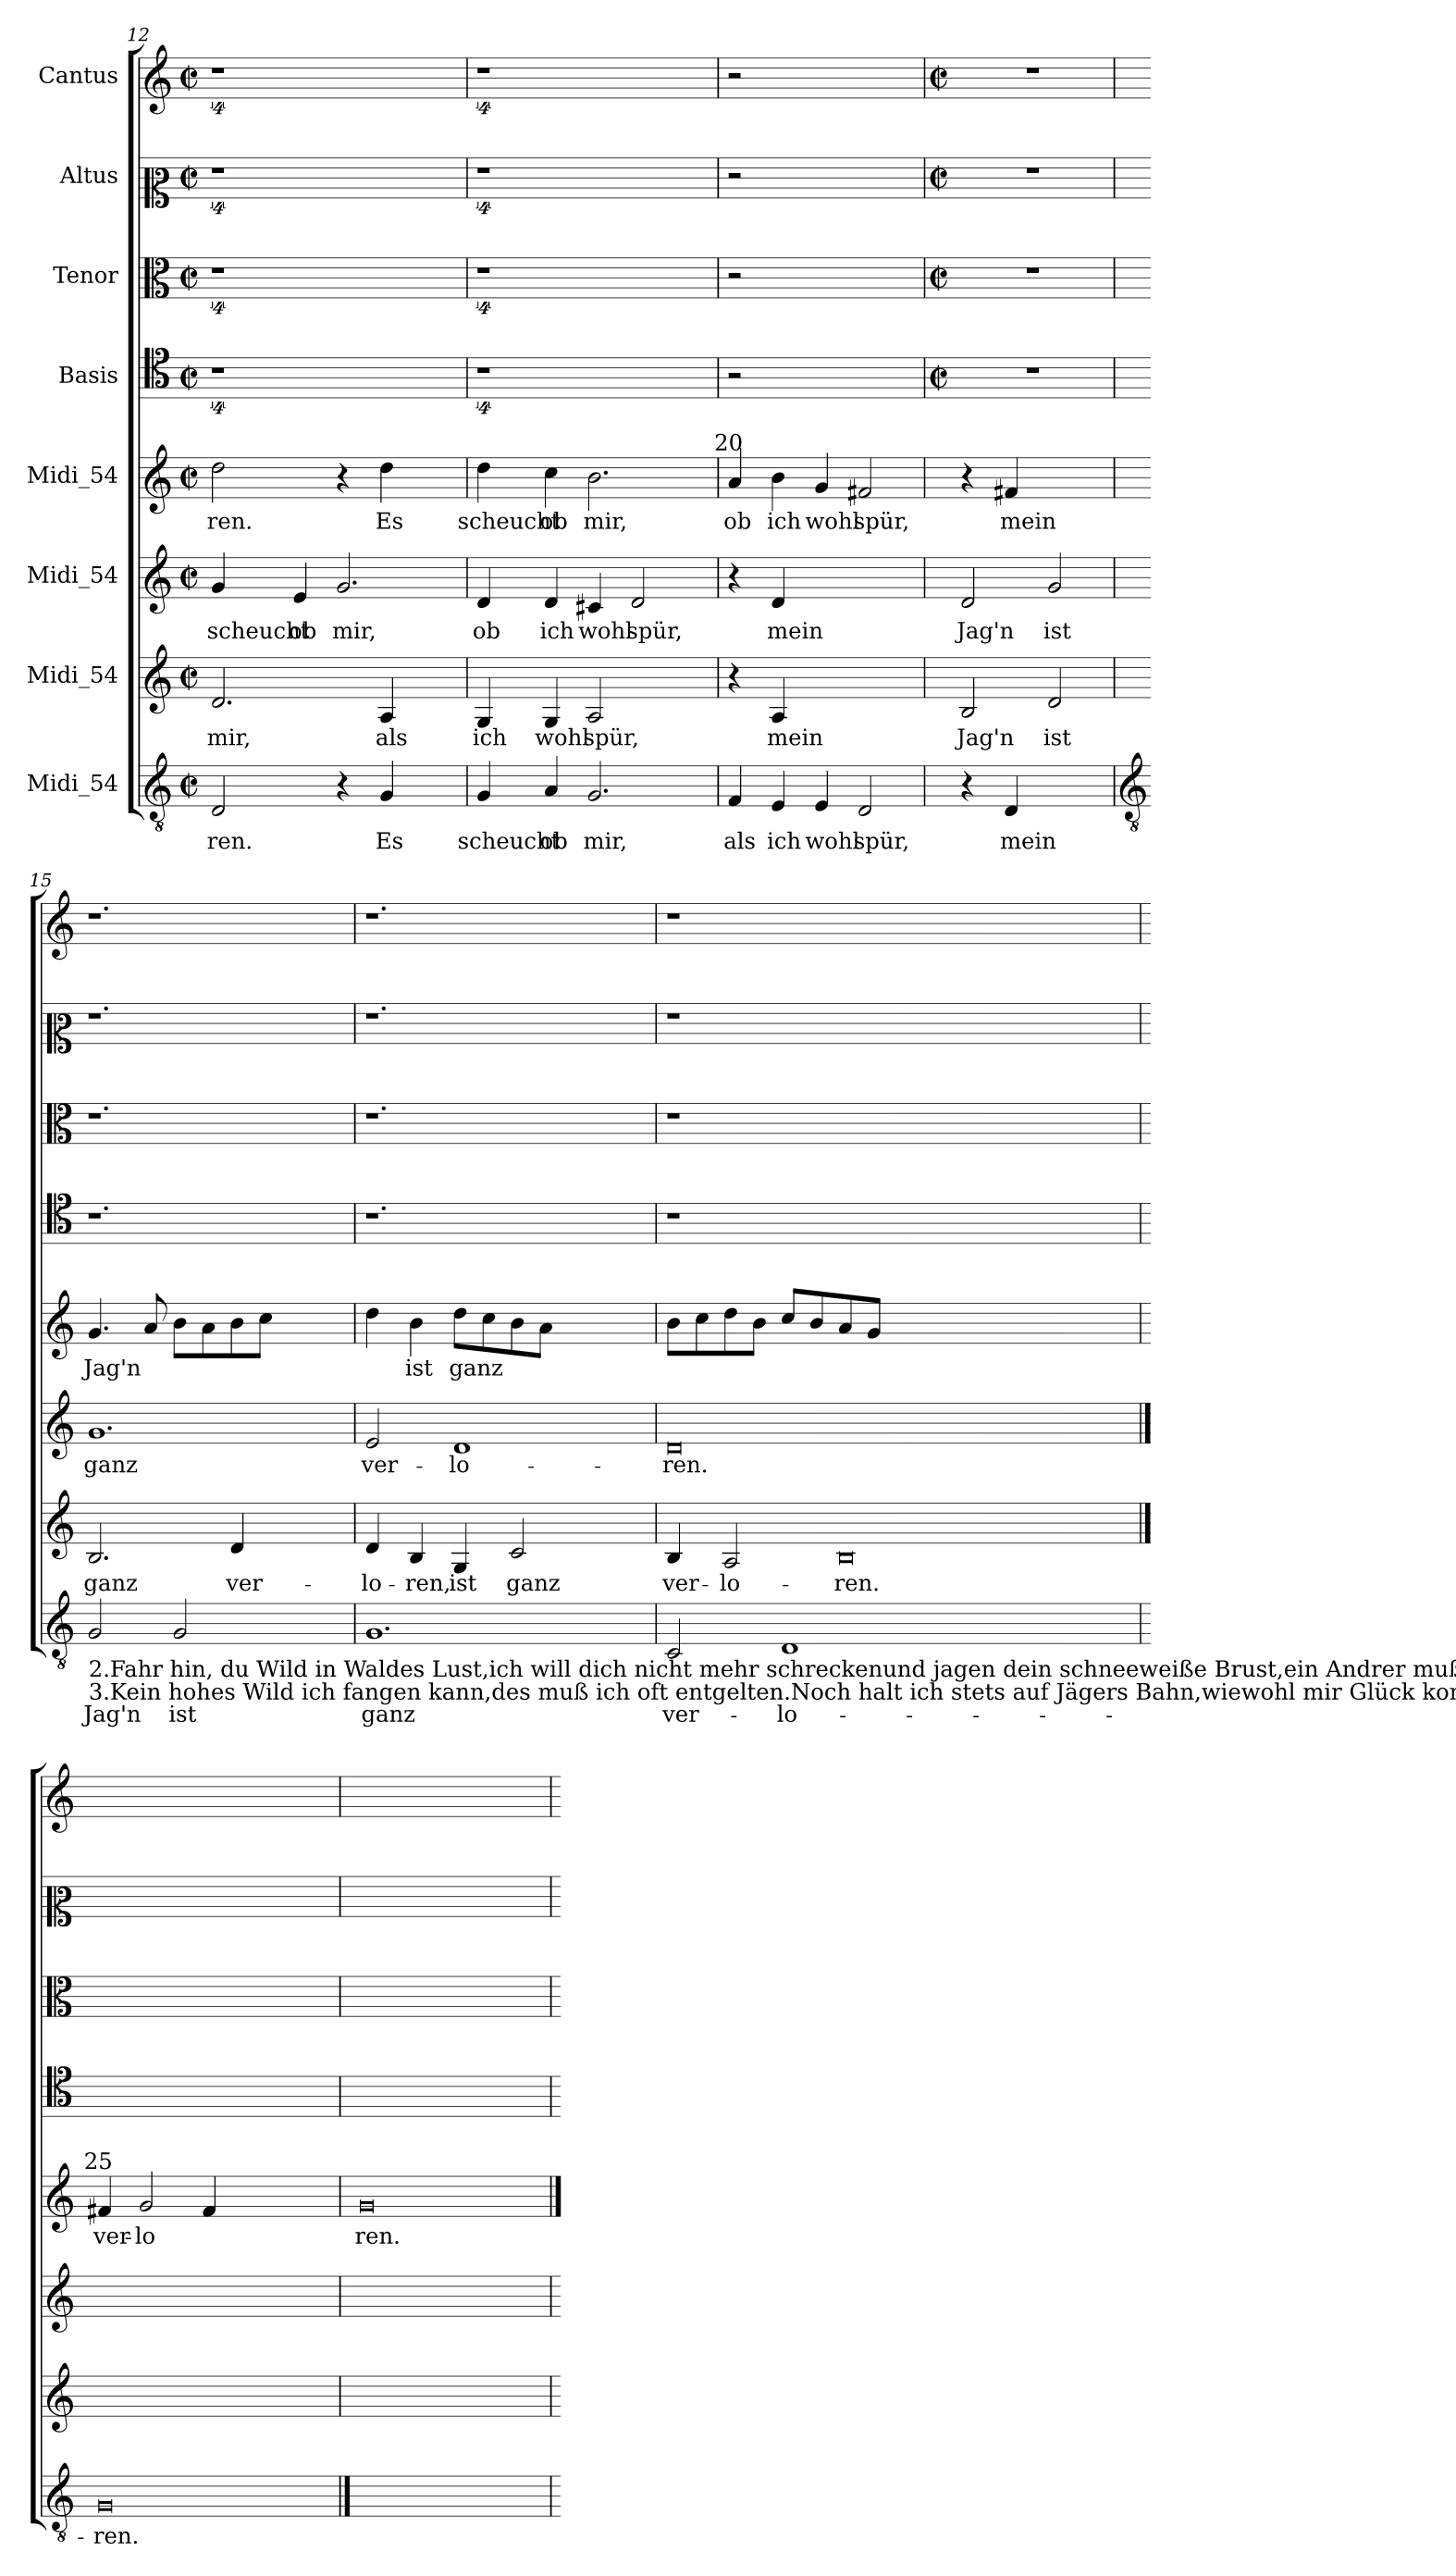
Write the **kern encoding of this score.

**kern	**text	**kern	**text	**kern	**text	**kern	**text	**kern	**kern	**kern	**kern
*part8	*part8	*part7	*part7	*part6	*part6	*part5	*part5	*part4	*part3	*part2	*part1
*staff8	*staff8	*staff7	*staff7	*staff6	*staff6	*staff5	*staff5	*staff4	*staff3	*staff2	*staff1
*I"Midi_54	*	*I"Midi_54	*	*I"Midi_54	*	*I"Midi_54	*	*I"Basis	*I"Tenor	*I"Altus	*I"Cantus
*clefGv2	*	*clefG2	*	*clefG2	*	*clefG2	*	*clefC4	*clefC3	*clefC2	*clefG2
*k[]	*	*k[]	*	*k[]	*	*k[]	*	*k[]	*k[]	*k[]	*k[]
*C:	*	*C:	*	*C:	*	*C:	*	*C:	*C:	*C:	*C:
*M2/2	*	*M2/2	*	*M2/2	*	*M2/2	*	*M2/2	*M2/2	*M2/2	*M2/2
*met(c|)	*	*met(c|)	*	*met(c|)	*	*met(c|)	*	*met(c|)	*met(c|)	*met(c|)	*met(c|)
=12	=12	=12	=12	=12	=12	=12	=12	=12	=12	=12	=12
!	!LO:LY:b	!	!LO:LY:b	!	!LO:LY:b	!	!LO:LY:b	!	!	!	!
2D	-ren.	2.d	mir,	4g	scheucht	2dd	ren.	4%5r	4%5r	4%5r	4%5r
!	!	!	!	!	!LO:LY:b	!	!	!	!	!	!
.	.	.	.	4e	ob	.	.	.	.	.	.
!	!	!	!	!	!LO:LY:b	!	!	!	!	!	!
4r	.	.	.	2.g	mir,	4r	.	.	.	.	.
!	!LO:LY:b	!	!LO:LY:b	!	!	!	!LO:LY:b	!	!	!	!
4G	Es	4A	als	.	.	4dd	Es	.	.	.	.
4ryy	.	4ryy	.	.	.	4ryy	.	.	.	.	.
=12	=12	=12	=12	=12	=12	=12	=12	=12	=12	=12	=12
!	!LO:LY:b	!	!LO:LY:b	!	!LO:LY:b	!	!LO:LY:b	!	!	!	!
4G	scheucht	4G	ich	4d	ob	4dd	scheucht	4%5r	4%5r	4%5r	4%5r
!	!LO:LY:b	!	!LO:LY:b	!	!LO:LY:b	!	!LO:LY:b	!	!	!	!
4A	ob	4G	wohl	4d	ich	4cc	ob	.	.	.	.
!	!LO:LY:b	!	!LO:LY:b	!	!LO:LY:b	!	!LO:LY:b	!	!	!	!
2.G	mir,	2A	spür,	4c#X	wohl	2.b	mir,	.	.	.	.
!	!	!	!	!	!LO:LY:b	!	!	!	!	!	!
.	.	.	.	2d	spür,	.	.	.	.	.	.
.	.	4ryy	.	.	.	.	.	.	.	.	.
=13	=13	=13	=13	=13	=13	=13	=13	=13	=13	=13	=13
!	!	!	!	!	!	!LO:TX:a:cj:t=20	!	!	!	!	!
!	!LO:LY:b	!	!	!	!	!	!LO:LY:b	!	!	!	!
4F	als	4r	.	4r	.	4a	ob	2r	2r	2r	2r
!	!LO:LY:b	!	!LO:LY:b	!	!LO:LY:b	!	!LO:LY:b	!	!	!	!
4E	ich	4A	mein	4d	mein	4b	ich	.	.	.	.
!	!LO:LY:b	!	!	!	!	!	!LO:LY:b	!	!	!	!
4E	wohl	2.ryy	.	2.ryy	.	4g	wohl	2.ryy	2.ryy	2.ryy	2.ryy
!	!LO:LY:b	!	!	!	!	!	!LO:LY:b	!	!	!	!
2D	spür,	.	.	.	.	2f#X	spür,	.	.	.	.
!!LO:LB:g=z
=14	=14	=14	=14	=14	=14	=14	=14	=14	=14	=14	=14
*	*	*	*	*	*	*	*	*M2/2	*M2/2	*M2/2	*M2/2
*	*	*	*	*	*	*	*	*met(c|)	*met(c|)	*met(c|)	*met(c|)
!	!	!	!LO:LY:b	!	!LO:LY:b	!	!	!	!	!	!
4r	.	2B	Jag'n	2d	Jag'n	4r	.	1r	1r	1r	1r
!	!LO:LY:b	!	!	!	!	!	!LO:LY:b	!	!	!	!
4D	mein	.	.	.	.	4f#X	mein	.	.	.	.
!	!	!	!LO:LY:b	!	!LO:LY:b	!	!	!	!	!	!
2ryy	.	2d	ist	2g	ist	2ryy	.	.	.	.	.
!!LO:LB:g=z
=15	=15	=15	=15	=15	=15	=15	=15	=15	=15	=15	=15
*clefGv2	*	*	*	*	*	*	*	*	*	*	*
!LO:TX:b:t=2.Fahr hin, du Wild in Waldes Lust,ich will dich nicht mehr schreckenund jagen dein schneeweiße Brust,ein Andrer muß dich weckenund jagen frei mit Hundsgeschrei,daß du nicht kannst entrinnen.Halt dich in Hut, feins Mägdlein gut,mit Leid scheid ich von hinnen.	!	!	!	!	!	!	!	!	!	!	!
!LO:TX:b:t=3.Kein hohes Wild ich fangen kann,des muß ich oft entgelten.Noch halt ich stets auf Jägers Bahn,wiewohl mir Glück kommt selten.Eiin hoch Wild schon will mir entgahn,doch laß ich mich begnügen.Am Hasenfleisch ich nicht mehr heisch,das mag mich nicht betrügen.	!	!	!	!	!	!	!	!	!	!	!
!	!LO:LY:b	!	!LO:LY:b	!	!LO:LY:b	!	!LO:LY:b	!	!	!	!
2G	Jag'n	2.B	ganz	1.g	ganz	4.g	Jag'n	1.r	1.r	1.r	1.r
.	.	.	.	.	.	8a	.	.	.	.	.
!	!LO:LY:b	!	!	!	!	!	!	!	!	!	!
2G	ist	.	.	.	.	8bL	.	.	.	.	.
.	.	.	.	.	.	8a	.	.	.	.	.
!	!	!	!LO:LY:b	!	!	!	!	!	!	!	!
.	.	4d	ver-	.	.	8b	.	.	.	.	.
.	.	.	.	.	.	8ccJ	.	.	.	.	.
2ryy	.	2ryy	.	.	.	2ryy	.	.	.	.	.
=15	=15	=15	=15	=15	=15	=15	=15	=15	=15	=15	=15
!	!LO:LY:b	!	!LO:LY:b	!	!LO:LY:b	!	!	!	!	!	!
1.G	ganz	4d	-lo-	2e	ver-	4dd	.	1.r	1.r	1.r	1.r
!	!	!	!LO:LY:b	!	!	!	!LO:LY:b	!	!	!	!
.	.	4B	-ren,	.	.	4b	ist	.	.	.	.
!	!	!	!LO:LY:b	!	!LO:LY:b	!	!LO:LY:b	!	!	!	!
.	.	4G	ist	1d	-lo-	8ddL	ganz	.	.	.	.
.	.	.	.	.	.	8cc	.	.	.	.	.
!	!	!	!LO:LY:b	!	!	!	!	!	!	!	!
.	.	2c	ganz	.	.	8b	.	.	.	.	.
.	.	.	.	.	.	8aJ	.	.	.	.	.
.	.	.	.	.	.	2ryy	.	.	.	.	.
.	.	4ryy	.	.	.	.	.	.	.	.	.
=15	=15	=15	=15	=15	=15	=15	=15	=15	=15	=15	=15
!	!LO:LY:b	!	!LO:LY:b	!	!LO:LY:b	!	!	!	!	!	!
2C	ver-	4B	ver-	0d	-ren.	8bL	.	1r	1r	1r	1r
.	.	.	.	.	.	8cc	.	.	.	.	.
!	!	!	!LO:LY:b	!	!	!	!	!	!	!	!
.	.	2A	-lo-	.	.	8dd	.	.	.	.	.
.	.	.	.	.	.	8bJ	.	.	.	.	.
!	!LO:LY:b	!	!	!	!	!	!	!	!	!	!
1D	-lo-	.	.	.	.	8ccL	.	.	.	.	.
.	.	.	.	.	.	8b	.	.	.	.	.
!	!	!	!LO:LY:b	!	!	!	!	!	!	!	!
.	.	0B	-ren.	.	.	8a	.	.	.	.	.
.	.	.	.	.	.	8gJ	.	.	.	.	.
.	.	.	.	.	.	1..ryy	.	1..ryy	1..ryy	1..ryy	1..ryy
1ryy	.	.	.	.	.	.	.	.	.	.	.
.	.	.	.	2.ryy	.	.	.	.	.	.	.
4ryy	.	.	.	.	.	.	.	.	.	.	.
=	=	==	=	==	=	=	=	=	=	=	=
!	!	!	!	!	!	!LO:TX:a:cj:t=25	!	!	!	!	!
!	!LO:LY:b	!	!	!	!	!	!LO:LY:b	!	!	!	!
0G	-ren.	1ryy	.	1ryy	.	4f#X	ver-	1ryy	1ryy	1ryy	1ryy
!	!	!	!	!	!	!	!LO:LY:b	!	!	!	!
.	.	.	.	.	.	2g	-lo	.	.	.	.
!	!	!	!	!	!	!	!LO:LY:b	!	!	!	!
.	.	.	.	.	.	4f#	-	.	.	.	.
.	.	1ryy	.	1ryy	.	1ryy	.	1ryy	1ryy	1ryy	1ryy
==	=	=	=	=	=	=	=	=	=	=	=
!	!	!	!	!	!	!	!LO:LY:b	!	!	!	!
1ryy	.	1ryy	.	1ryy	.	0g	ren.	1ryy	1ryy	1ryy	1ryy
1ryy	.	1ryy	.	1ryy	.	.	.	1ryy	1ryy	1ryy	1ryy
=	=	=	=	=	=	==	=	=	=	=	=
*-	*-	*-	*-	*-	*-	*-	*-	*-	*-	*-	*-
